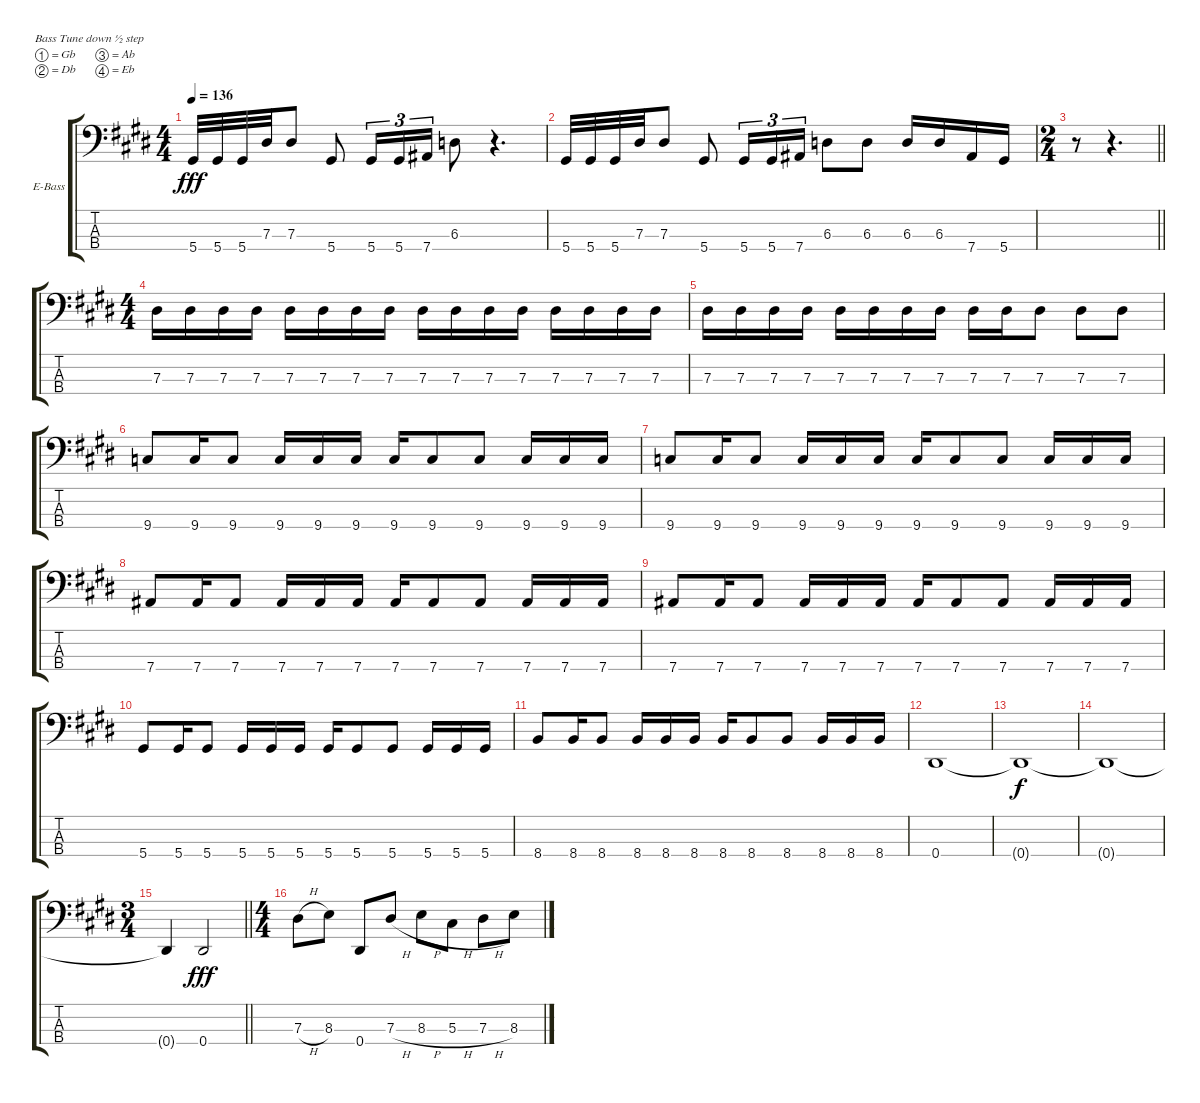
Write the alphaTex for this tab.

\bracketExtendMode groupsimilarinstruments
\firstSystemTrackNameOrientation horizontal
\otherSystemsTrackNameOrientation horizontal
\track ("Arif Mirabdolbaghi" "E-Bass") {instrument electricbassfinger}
\staff {score tabs}
\tuning (Gb2 Db2 Ab1 Eb1)
\ts (4 4)
\tempo 136
\clef f4
\ks e
5.4.32{dy fff} 5.4.32 5.4.32 7.3.32 7.3.8 5.4.8 5.4.16{tu (3 2)} 5.4.16{tu (3 2)} 7.4.16{tu (3 2)} 6.3.8 r.4{d} |
5.4.32 5.4.32 5.4.32 7.3.32 7.3.8 5.4.8 5.4.16{tu (3 2)} 5.4.16{tu (3 2)} 7.4.16{tu (3 2)} 6.3.8 6.3.8 6.3.16 6.3.16 7.4.16 5.4.16 |
\ts (2 4)
\beaming (8 2 2)
\barLineRight lightlight
r.8 r.4{d} |
\ts (4 4)
\beaming (8 2 2 2 2)
7.3.16 7.3.16 7.3.16 7.3.16 7.3.16 7.3.16 7.3.16 7.3.16 7.3.16 7.3.16 7.3.16 7.3.16 7.3.16 7.3.16 7.3.16 7.3.16 |
7.3.16 7.3.16 7.3.16 7.3.16 7.3.16 7.3.16 7.3.16 7.3.16 7.3.16 7.3.16 7.3.8 7.3.8 7.3.8 |
9.4.8 9.4.16 9.4.8 9.4.16 9.4.16 9.4.16 9.4.16 9.4.8 9.4.8 9.4.16 9.4.16 9.4.16 |
9.4.8 9.4.16 9.4.8 9.4.16 9.4.16 9.4.16 9.4.16 9.4.8 9.4.8 9.4.16 9.4.16 9.4.16 |
7.4.8 7.4.16 7.4.8 7.4.16 7.4.16 7.4.16 7.4.16 7.4.8 7.4.8 7.4.16 7.4.16 7.4.16 |
7.4.8 7.4.16 7.4.8 7.4.16 7.4.16 7.4.16 7.4.16 7.4.8 7.4.8 7.4.16 7.4.16 7.4.16 |
5.4.8 5.4.16 5.4.8 5.4.16 5.4.16 5.4.16 5.4.16 5.4.8 5.4.8 5.4.16 5.4.16 5.4.16 |
8.4.8 8.4.16 8.4.8 8.4.16 8.4.16 8.4.16 8.4.16 8.4.8 8.4.8 8.4.16 8.4.16 8.4.16 |
0.4.1 |
0.4{t}.1{dy f} |
0.4{t}.1 |
\ts (3 4)
\beaming (8 2 2 2)
\barLineRight lightlight
0.4{t}.4 0.4.2{dy fff} |
\ts (4 4)
\beaming (8 2 2 2 2)
7.3{h}.8 8.3.8 0.4.8 7.3{h}.8 8.3{h}.8 5.3{h}.8 7.3{h}.8 8.3.8
